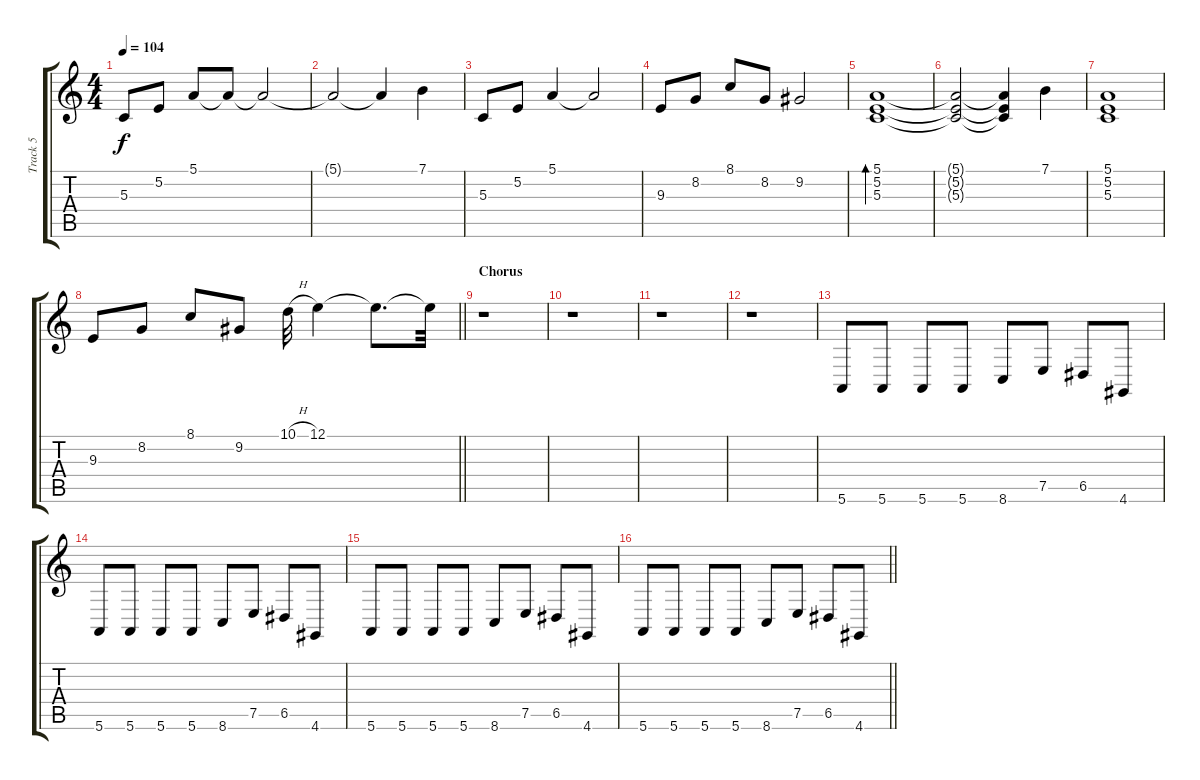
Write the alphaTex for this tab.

\track ("Track 5" "Track 5") {instrument drawbarorgan}
\staff {score tabs}
\tuning (E4 B3 G3 D3 A2 E2) {hide}
\ts (4 4)
\tempo 104
\clef g2
\ks c
5.3.8{dy f volume 8} 5.2.8 5.1.8 5.1{t}.8 5.1{t}.2 |
5.1{t}.2 5.1{t}.4 7.1.4 |
5.3.8 5.2.8 5.1.4 5.1{t}.2 |
9.3.8 8.2.8 8.1.8 8.2.8 9.2.2 |
(5.1 5.2 5.3).1{bd 240} |
(5.1{t} 5.2{t} 5.3{t}).2 (5.1{t} 5.2{t} 5.3{t}).4 7.1.4 |
(5.1 5.2 5.3).1 |
\barLineRight lightlight
9.3.8 8.2.8 8.1.8 9.2.8 10.1{h}.32 12.1.4 12.1{t}.8{d} 12.1{t}.32 |
\section ("" "Chorus")
r.1 |
r.1 |
r.1 |
r.1 |
5.6.8 5.6.8 5.6.8 5.6.8 8.6.8 7.5.8 6.5.8 4.6.8 |
5.6.8 5.6.8 5.6.8 5.6.8 8.6.8 7.5.8 6.5.8 4.6.8 |
5.6.8 5.6.8 5.6.8 5.6.8 8.6.8 7.5.8 6.5.8 4.6.8 |
\barLineRight lightlight
5.6.8 5.6.8 5.6.8 5.6.8 8.6.8 7.5.8 6.5.8 4.6.8
